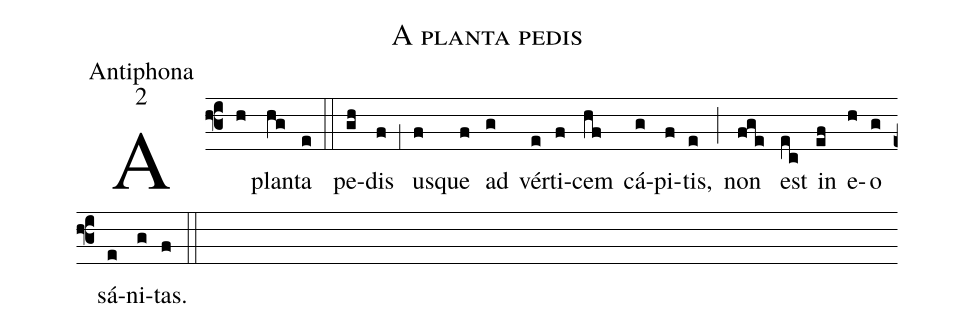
name:A planta pedis;
office-part:Antiphona;
mode:2;
%%
(f3) A(h) plan(hg)ta(e) (::) pe(gh)dis(f) (;1) u(f)sque(f) ad(g) vér(e)ti(f)cem(hf) cá(g)pi(f)tis,(e) (;) non(fge) est(ec) in(ef) e(h)o(g) sá(e)ni(g)tas.(f) (::)
